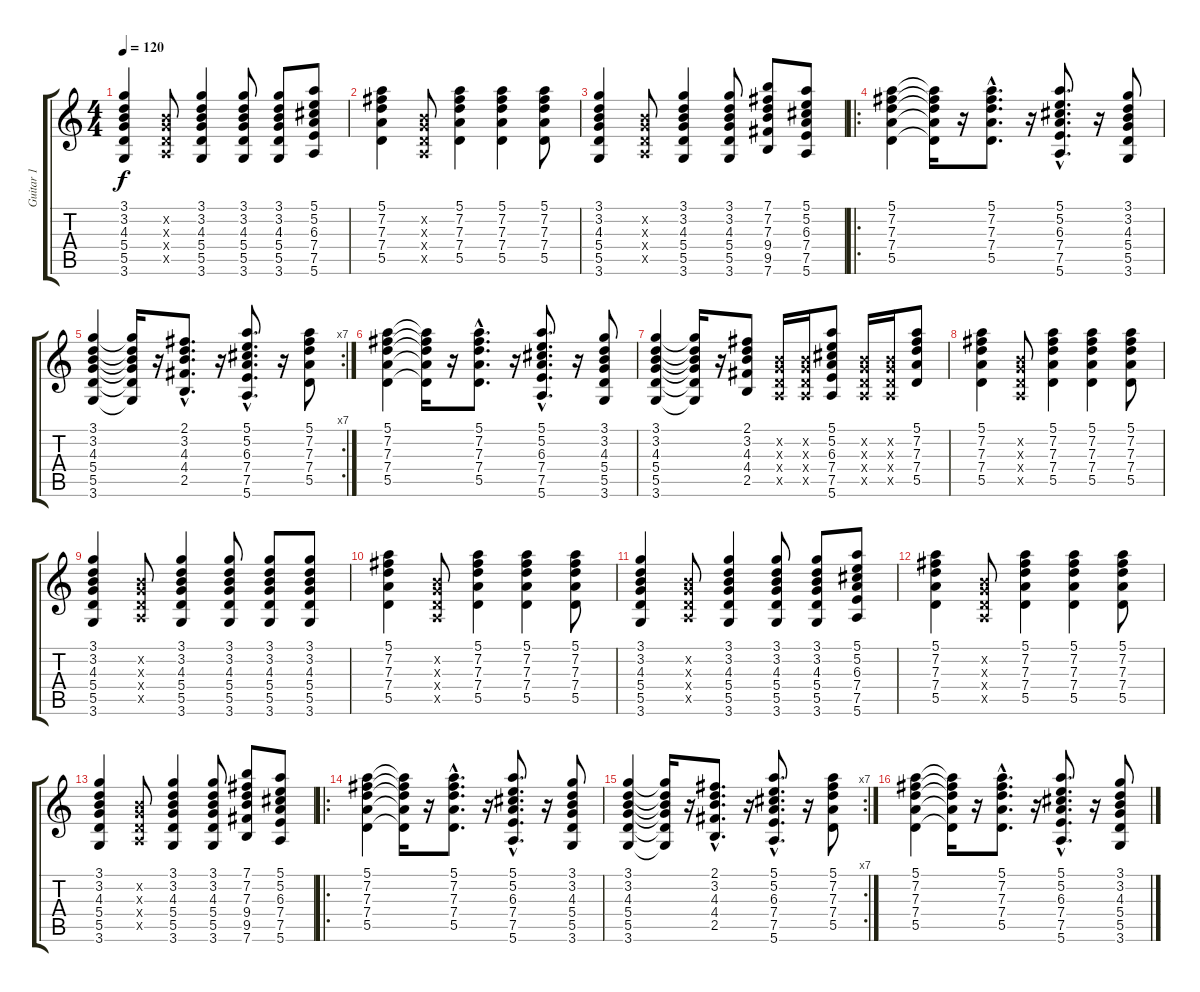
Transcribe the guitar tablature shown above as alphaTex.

\track ("Guitar 1" "Guitar 1") {instrument acousticguitarnylon}
\staff {score tabs}
\tuning (E4 B3 G3 D3 A2 E2) {hide}
\ts (4 4)
\tempo 120
\clef g2
\ks c
(3.1 3.2 4.3 5.4 5.5 3.6).4{dy f} (0.2{x} 0.3{x} 0.4{x} 0.5{x}).8 (3.1 3.2 4.3 5.4 5.5 3.6).4 (3.1 3.2 4.3 5.4 5.5 3.6).8 (3.1 3.2 4.3 5.4 5.5 3.6).8 (5.1 5.2 6.3 7.4 7.5 5.6).8 |
(5.1 7.2 7.3 7.4 5.5).4 (0.2{x} 0.3{x} 0.4{x} 0.5{x}).8 (5.1 7.2 7.3 7.4 5.5).4 (5.1 7.2 7.3 7.4 5.5).4 (5.1 7.2 7.3 7.4 5.5).8 |
(3.1 3.2 4.3 5.4 5.5 3.6).4 (0.2{x} 0.3{x} 0.4{x} 0.5{x}).8 (3.1 3.2 4.3 5.4 5.5 3.6).4 (3.1 3.2 4.3 5.4 5.5 3.6).8 (7.1 7.2 7.3 9.4 9.5 7.6).8 (5.1 5.2 6.3 7.4 7.5 5.6).8 |
\ro
(5.1 7.2 7.3 7.4 5.5).4 (5.1{t} 7.2{t} 7.3{t} 7.4{t} 5.5{t}).16 r.16 (5.1{hac} 7.2{hac} 7.3{hac} 7.4{hac} 5.5{hac}).8{d} r.16 (5.1{hac} 5.2{hac} 6.3{hac} 7.4{hac} 7.5{hac} 5.6{hac}).8{d} r.16 (3.1 3.2 4.3 5.4 5.5 3.6).8 |
\rc 7
(3.1 3.2 4.3 5.4 5.5 3.6).4 (3.1{t} 3.2{t} 4.3{t} 5.4{t} 5.5{t} 3.6{t}).16 r.16 (2.1{hac} 3.2{hac} 4.3{hac} 4.4{hac} 2.5{hac}).8{d} r.16 (5.1{hac} 5.2{hac} 6.3{hac} 7.4{hac} 7.5{hac} 5.6{hac}).8{d} r.16 (5.1 7.2 7.3 7.4 5.5).8 |
(5.1 7.2 7.3 7.4 5.5).4 (5.1{t} 7.2{t} 7.3{t} 7.4{t} 5.5{t}).16 r.16 (5.1{hac} 7.2{hac} 7.3{hac} 7.4{hac} 5.5{hac}).8{d} r.16 (5.1{hac} 5.2{hac} 6.3{hac} 7.4{hac} 7.5{hac} 5.6{hac}).8{d} r.16 (3.1 3.2 4.3 5.4 5.5 3.6).8 |
(3.1 3.2 4.3 5.4 5.5 3.6).4 (3.1{t} 3.2{t} 4.3{t} 5.4{t} 5.5{t} 3.6{t}).16 r.16 (2.1 3.2 4.3 4.4 2.5).8 (0.2{x} 0.3{x} 0.4{x} 0.5{x}).16 (0.2{x} 0.3{x} 0.4{x} 0.5{x}).16 (5.1 5.2 6.3 7.4 7.5 5.6).8 (0.2{x} 0.3{x} 0.4{x} 0.5{x}).16 (0.2{x} 0.3{x} 0.4{x} 0.5{x}).16 (5.1 7.2 7.3 7.4 5.5).8 |
(5.1 7.2 7.3 7.4 5.5).4 (0.2{x} 0.3{x} 0.4{x} 0.5{x}).8 (5.1 7.2 7.3 7.4 5.5).4 (5.1 7.2 7.3 7.4 5.5).4 (5.1 7.2 7.3 7.4 5.5).8 |
(3.1 3.2 4.3 5.4 5.5 3.6).4 (0.2{x} 0.3{x} 0.4{x} 0.5{x}).8 (3.1 3.2 4.3 5.4 5.5 3.6).4 (3.1 3.2 4.3 5.4 5.5 3.6).8 (3.1 3.2 4.3 5.4 5.5 3.6).8 (3.1 3.2 4.3 5.4 5.5 3.6).8 |
(5.1 7.2 7.3 7.4 5.5).4 (0.2{x} 0.3{x} 0.4{x} 0.5{x}).8 (5.1 7.2 7.3 7.4 5.5).4 (5.1 7.2 7.3 7.4 5.5).4 (5.1 7.2 7.3 7.4 5.5).8 |
(3.1 3.2 4.3 5.4 5.5 3.6).4 (0.2{x} 0.3{x} 0.4{x} 0.5{x}).8 (3.1 3.2 4.3 5.4 5.5 3.6).4 (3.1 3.2 4.3 5.4 5.5 3.6).8 (3.1 3.2 4.3 5.4 5.5 3.6).8 (5.1 5.2 6.3 7.4 7.5 5.6).8 |
(5.1 7.2 7.3 7.4 5.5).4 (0.2{x} 0.3{x} 0.4{x} 0.5{x}).8 (5.1 7.2 7.3 7.4 5.5).4 (5.1 7.2 7.3 7.4 5.5).4 (5.1 7.2 7.3 7.4 5.5).8 |
(3.1 3.2 4.3 5.4 5.5 3.6).4 (0.2{x} 0.3{x} 0.4{x} 0.5{x}).8 (3.1 3.2 4.3 5.4 5.5 3.6).4 (3.1 3.2 4.3 5.4 5.5 3.6).8 (7.1 7.2 7.3 9.4 9.5 7.6).8 (5.1 5.2 6.3 7.4 7.5 5.6).8 |
\ro
(5.1 7.2 7.3 7.4 5.5).4 (5.1{t} 7.2{t} 7.3{t} 7.4{t} 5.5{t}).16 r.16 (5.1{hac} 7.2{hac} 7.3{hac} 7.4{hac} 5.5{hac}).8{d} r.16 (5.1{hac} 5.2{hac} 6.3{hac} 7.4{hac} 7.5{hac} 5.6{hac}).8{d} r.16 (3.1 3.2 4.3 5.4 5.5 3.6).8 |
\rc 7
(3.1 3.2 4.3 5.4 5.5 3.6).4 (3.1{t} 3.2{t} 4.3{t} 5.4{t} 5.5{t} 3.6{t}).16 r.16 (2.1{hac} 3.2{hac} 4.3{hac} 4.4{hac} 2.5{hac}).8{d} r.16 (5.1{hac} 5.2{hac} 6.3{hac} 7.4{hac} 7.5{hac} 5.6{hac}).8{d} r.16 (5.1 7.2 7.3 7.4 5.5).8 |
(5.1 7.2 7.3 7.4 5.5).4 (5.1{t} 7.2{t} 7.3{t} 7.4{t} 5.5{t}).16 r.16 (5.1{hac} 7.2{hac} 7.3{hac} 7.4{hac} 5.5{hac}).8{d} r.16 (5.1{hac} 5.2{hac} 6.3{hac} 7.4{hac} 7.5{hac} 5.6{hac}).8{d} r.16 (3.1 3.2 4.3 5.4 5.5 3.6).8
